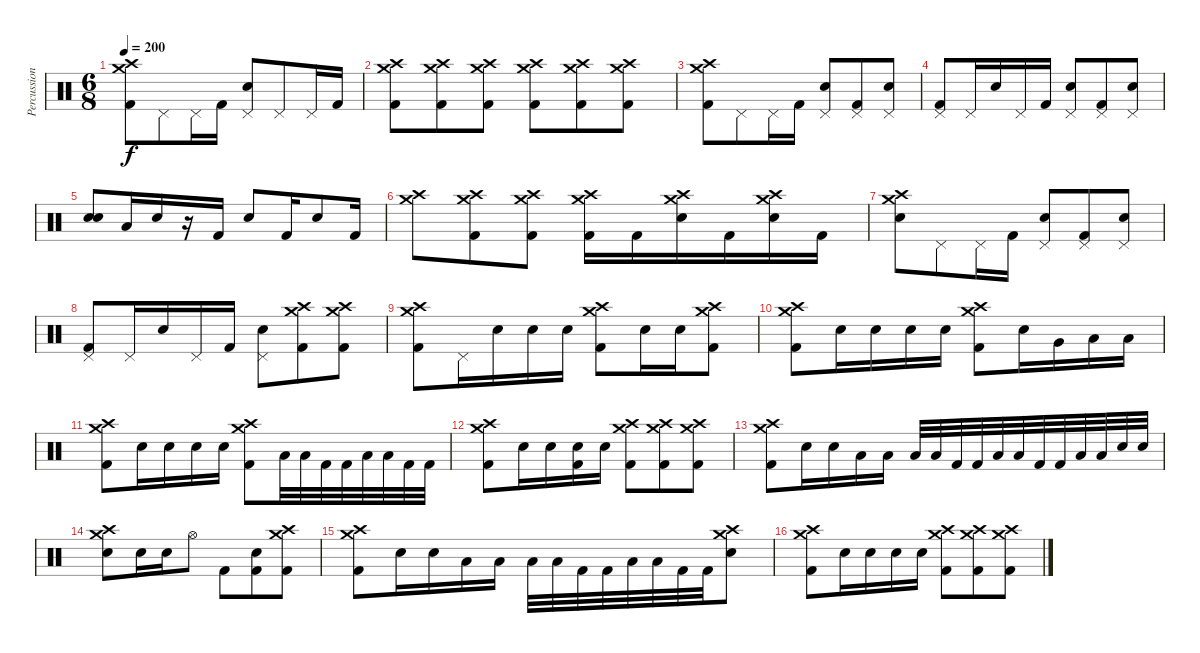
\track ("Percussion" "Percussion") {instrument percussion}
\staff {score}
\articulation defaults
\ts (6 8)
\tempo 200
\clef neutral
\ks c
("Crash high (hit)" "Crash medium (hit)" "Kick (hit) 2").8{dy f} "Pedal Hi-Hat (hit)".8 "Pedal Hi-Hat (hit)".16 "Kick (hit) 2".16 ("Pedal Hi-Hat (hit)" "Snare (hit) 2").8 "Pedal Hi-Hat (hit)".8 "Pedal Hi-Hat (hit)".16 "Kick (hit) 2".16 |
("Crash high (hit)" "Crash medium (hit)" "Kick (hit) 2").8 ("Crash high (hit)" "Crash medium (hit)" "Kick (hit) 2").8 ("Crash high (hit)" "Crash medium (hit)" "Kick (hit) 2").8 ("Crash high (hit)" "Crash medium (hit)" "Kick (hit) 2").8 ("Crash high (hit)" "Crash medium (hit)" "Kick (hit) 2").8 ("Crash high (hit)" "Crash medium (hit)" "Kick (hit) 2").8 |
("Crash high (hit)" "Crash medium (hit)" "Kick (hit) 2").8 "Pedal Hi-Hat (hit)".8 "Pedal Hi-Hat (hit)".16 "Kick (hit) 2".16 ("Pedal Hi-Hat (hit)" "Snare (hit) 2").8 ("Pedal Hi-Hat (hit)" "Kick (hit) 2").8 ("Pedal Hi-Hat (hit)" "Snare (hit) 2").8 |
("Pedal Hi-Hat (hit)" "Kick (hit) 2").8 "Pedal Hi-Hat (hit)".16 "Snare (hit) 2".16 "Pedal Hi-Hat (hit)".16 "Kick (hit) 2".16 ("Pedal Hi-Hat (hit)" "Snare (hit) 2").8 ("Pedal Hi-Hat (hit)" "Kick (hit) 2").8 ("Pedal Hi-Hat (hit)" "Snare (hit) 2").8 |
("Snare (hit) 2" "Electric Snare (hit)").8 "Low Floor Tom (hit)".16 "Snare (hit) 2".16 r.16 "Kick (hit) 2".16 "Snare (hit) 2".8 "Kick (hit) 2".16 "Snare (hit) 2".8 "Kick (hit) 2".16 |
("Crash high (hit)" "Crash medium (hit)").8 ("Crash high (hit)" "Crash medium (hit)" "Kick (hit) 2").8 ("Crash high (hit)" "Crash medium (hit)" "Kick (hit) 2").8 ("Crash high (hit)" "Crash medium (hit)" "Kick (hit) 2").16 "Kick (hit) 2".16 ("Crash high (hit)" "Crash medium (hit)" "Snare (hit) 2").16 "Kick (hit) 2".16 ("Crash high (hit)" "Crash medium (hit)" "Snare (hit) 2").16 "Kick (hit) 2".16 |
("Crash high (hit)" "Crash medium (hit)" "Snare (hit) 2").8 "Pedal Hi-Hat (hit)".8 "Pedal Hi-Hat (hit)".16 "Kick (hit) 2".16 ("Pedal Hi-Hat (hit)" "Snare (hit) 2").8 ("Pedal Hi-Hat (hit)" "Kick (hit) 2").8 ("Pedal Hi-Hat (hit)" "Snare (hit) 2").8 |
("Pedal Hi-Hat (hit)" "Kick (hit) 2").8 "Pedal Hi-Hat (hit)".16 "Snare (hit) 2".16 "Pedal Hi-Hat (hit)".16 "Kick (hit) 2".16 ("Pedal Hi-Hat (hit)" "Snare (hit) 2").8 ("Crash high (hit)" "Crash medium (hit)" "Kick (hit) 2").8 ("Crash high (hit)" "Crash medium (hit)" "Kick (hit) 2").8 |
("Crash high (hit)" "Crash medium (hit)" "Kick (hit) 2").8 "Pedal Hi-Hat (hit)".16 "Snare (hit) 2".16 "Snare (hit) 2".16 "Snare (hit) 2".16 ("Crash high (hit)" "Crash medium (hit)" "Kick (hit) 2").8 "Snare (hit) 2".16 "Snare (hit) 2".16 ("Crash high (hit)" "Crash medium (hit)" "Kick (hit) 2").8 |
("Crash high (hit)" "Crash medium (hit)" "Kick (hit) 2").8 "Snare (hit) 2".16 "Snare (hit) 2".16 "Snare (hit) 2".16 "Snare (hit) 2".16 ("Crash high (hit)" "Crash medium (hit)" "Kick (hit) 2").8 "Snare (hit) 2".16 "Very Low Tom (hit)".16 "Low Floor Tom (hit)".16 "Low Floor Tom (hit)".16 |
("Crash high (hit)" "Crash medium (hit)" "Kick (hit) 2").8 "Snare (hit) 2".16 "Snare (hit) 2".16 "Snare (hit) 2".16 "Snare (hit) 2".16 ("Crash high (hit)" "Crash medium (hit)" "Kick (hit) 2").8 "Low Floor Tom (hit)".32 "Low Floor Tom (hit)".32 "Kick (hit) 2".32 "Kick (hit) 2".32 "Low Floor Tom (hit)".32 "Low Floor Tom (hit)".32 "Kick (hit) 2".32 "Kick (hit) 2".32 |
("Crash high (hit)" "Crash medium (hit)" "Kick (hit) 2").8 "Snare (hit) 2".16 "Snare (hit) 2".16 ("Snare (hit) 2" "Kick (hit) 2").16 "Snare (hit) 2".16 ("Crash high (hit)" "Crash medium (hit)" "Kick (hit) 2").8 ("Crash high (hit)" "Crash medium (hit)" "Kick (hit) 2").8 ("Crash high (hit)" "Crash medium (hit)" "Kick (hit) 2").8 |
("Crash high (hit)" "Crash medium (hit)" "Kick (hit) 2").8 "Snare (hit) 2".16 "Snare (hit) 2".16 "Low Floor Tom (hit)".16 "Low Floor Tom (hit)".16 "Low Floor Tom (hit)".32 "Low Floor Tom (hit)".32 "Kick (hit) 2".32 "Kick (hit) 2".32 "Low Floor Tom (hit)".32 "Low Floor Tom (hit)".32 "Kick (hit) 2".32 "Kick (hit) 2".32 "Low Floor Tom (hit)".32 "Low Floor Tom (hit)".32 "Snare (hit) 2".32 "Snare (hit) 2".32 |
("Crash high (hit)" "Crash medium (hit)" "Snare (hit) 2").8 "Snare (hit) 2".16 "Snare (hit) 2".16 "Hi-Hat (open)".8 "Kick (hit) 2".8 ("Snare (hit) 2" "Kick (hit) 2").8 ("Crash high (hit)" "Crash medium (hit)" "Kick (hit) 2").8 |
("Crash high (hit)" "Crash medium (hit)" "Kick (hit) 2").8 "Snare (hit) 2".16 "Snare (hit) 2".16 "Low Floor Tom (hit)".16 "Low Floor Tom (hit)".16 "Low Floor Tom (hit)".32 "Low Floor Tom (hit)".32 "Kick (hit) 2".32 "Kick (hit) 2".32 "Low Floor Tom (hit)".32 "Low Floor Tom (hit)".32 "Kick (hit) 2".32 "Kick (hit) 2".32 ("Crash high (hit)" "Crash medium (hit)" "Snare (hit) 2").8 |
("Crash high (hit)" "Crash medium (hit)" "Kick (hit) 2").8 "Snare (hit) 2".16 "Snare (hit) 2".16 "Snare (hit) 2".16 "Snare (hit) 2".16 ("Crash high (hit)" "Crash medium (hit)" "Kick (hit) 2").8 ("Crash high (hit)" "Crash medium (hit)" "Kick (hit) 2").8 ("Crash high (hit)" "Crash medium (hit)" "Kick (hit) 2").8
